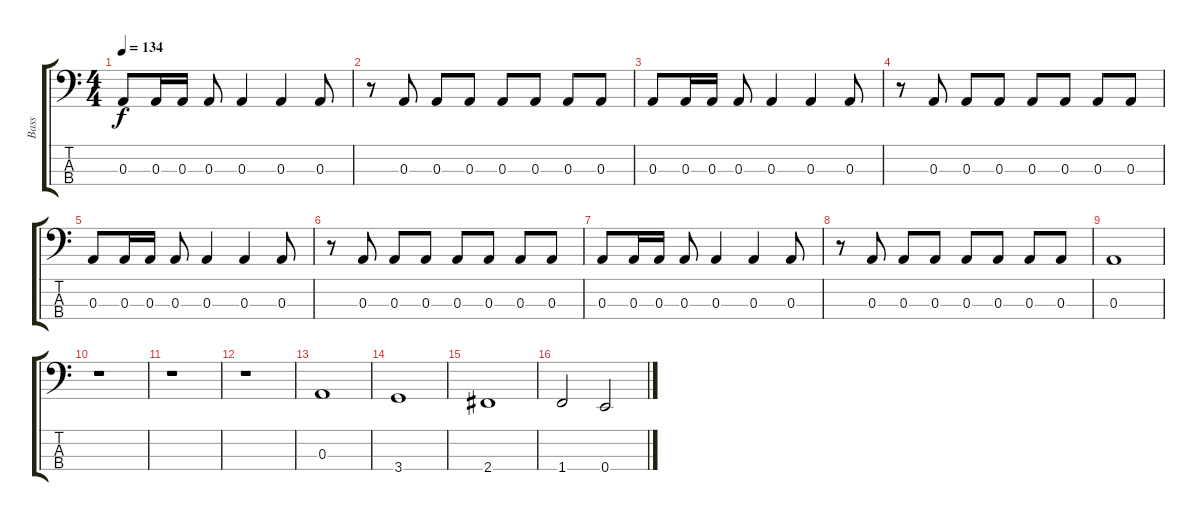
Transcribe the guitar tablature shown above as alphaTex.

\track ("Bass" "Bass") {instrument acousticguitarsteel}
\staff {score tabs}
\tuning (G2 D2 A1 E1) {hide}
\ts (4 4)
\tempo 134
\clef f4
\ks c
0.3.8{dy f} 0.3.16 0.3.16 0.3.8 0.3.4 0.3.4 0.3.8 |
r.8 0.3.8 0.3.8 0.3.8 0.3.8 0.3.8 0.3.8 0.3.8 |
0.3.8 0.3.16 0.3.16 0.3.8 0.3.4 0.3.4 0.3.8 |
r.8 0.3.8 0.3.8 0.3.8 0.3.8 0.3.8 0.3.8 0.3.8 |
0.3.8 0.3.16 0.3.16 0.3.8 0.3.4 0.3.4 0.3.8 |
r.8 0.3.8 0.3.8 0.3.8 0.3.8 0.3.8 0.3.8 0.3.8 |
0.3.8 0.3.16 0.3.16 0.3.8 0.3.4 0.3.4 0.3.8 |
r.8 0.3.8 0.3.8 0.3.8 0.3.8 0.3.8 0.3.8 0.3.8 |
0.3.1 |
r.1 |
r.1 |
r.1 |
0.3.1 |
3.4.1 |
2.4.1 |
1.4.2 0.4.2
